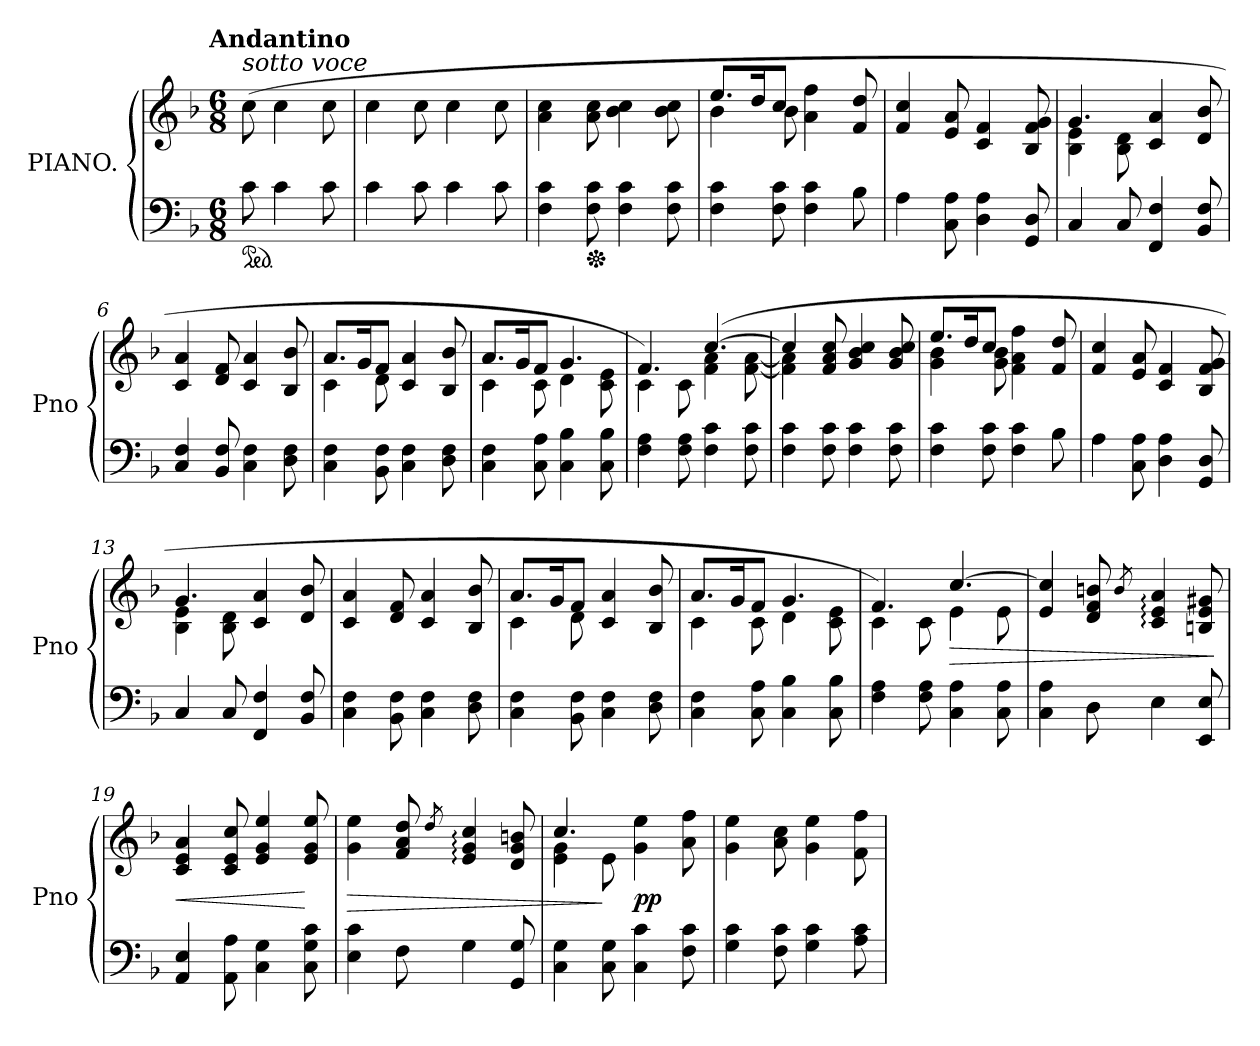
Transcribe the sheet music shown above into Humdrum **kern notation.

**kern	**kern	**dynam
*part1	*part1	*part1
*staff2	*staff1	*staff1/2
*I"PIANO.	*	*
*I'Pno	*	*
*clefF4	*clefG2	*
*k[b-]	*k[b-]	*
*F:	*F:	*
!!LO:TX:omd:t=Andantino
*M6/8	*M6/8	*
*MM80	*MM80	*
=	=	=
!	!LO:TX:a:i:t=sotto voce	!
*ped	*	*
8c	(>8cc	.
4c	4cc	.
8c	8cc	.
=1	=1	=1
4c	4cc	.
8c	8cc	.
4c	4cc	.
8c	8cc	.
=2	=2	=2
4F 4c	4a 4cc	.
*Xped	*	*
8F 8c	8a 8cc	.
4F 4c	4b- 4cc	.
8F 8c	8b- 8cc	.
=3	=3	=3
*	*^	*
4F 4c	8.eeL	4b-	.
.	16ddK	.	.
8F 8c	8ccJ	8b-	.
4F 4c	4rgggyy	4a 4ff	.
8B-	8f/ 8dd/	8ryy	.
*	*v	*v	*
=4	=4	=4
4A	4f 4cc	.
8C 8A	8e 8a	.
4D 4A	4c 4f	.
8GG 8D	8B- 8f 8g	.
=5	=5	=5
*	*^	*
4C	4.g	4B- 4e	.
8C	.	8B- 8d	.
4FF 4F	4c 4a	4.rFyy	.
8BB-/ 8F/	8d 8b-	.	.
*	*v	*v	*
=6	=6	=6
4C/ 4F/	4c 4a	.
8BB-/ 8F/	8d 8f	.
4C 4F	4c 4a	.
8D 8F	8B- 8b-	.
=7	=7	=7
*	*^	*
4C 4F	8.aL	4c	.
.	16gK	.	.
8BB- 8F	8fJ	8d	.
4C 4F	4c 4a	4.rFyy	.
8D 8F	8B- 8b-	.	.
=8	=8	=8	=8
4C 4F	8.aL	4c	.
.	16gK	.	.
8C 8A	8fJ	8c	.
4C 4B-	4.g	4d	.
8C 8B-	.	8c 8e	.
=9	=9	=9	=9
4F 4A	4.f)	4c	.
8F 8A	.	8c	.
4F 4c	(>[4.cc	4f 4a	.
8F 8c	.	[8f [8a	.
=10	=10	=10	=10
4F 4c	4cc]	4f] 4a]	.
8F 8c	8f 8a 8cc	8rAyy	.
4F 4c	4g 4b- 4cc	4.rAyy	.
8F 8c	8g 8b- 8cc	.	.
=11	=11	=11	=11
4F 4c	8.eeL	4g 4b-	.
.	16ddK	.	.
8F 8c	8ccJ	8g 8b-	.
4F 4c	4f\ 4a\ 4ff\	4.rcyy	.
8B-	8f 8dd	.	.
*	*v	*v	*
=12	=12	=12
4A	4f 4cc	.
8C 8A	8e 8a	.
4D 4A	4c 4f	.
8GG 8D	8B- 8f 8g	.
=13	=13	=13
*	*^	*
4C	4.g	4B- 4e	.
8C	.	8B- 8d	.
4FF 4F	4c 4a	4.rAyy	.
8BB-/ 8F/	8d 8b-	.	.
*	*v	*v	*
=14	=14	=14
4C 4F	4c 4a	.
8BB- 8F	8d 8f	.
4C 4F	4c 4a	.
8D 8F	8B- 8b-	.
=15	=15	=15
*	*^	*
4C 4F	8.aL	4c	.
.	16gK	.	.
8BB- 8F	8fJ	8d	.
4C 4F	4c 4a	4.rFyy	.
8D 8F	8B- 8b-	.	.
=16	=16	=16	=16
4C 4F	8.aL	4c	.
.	16gK	.	.
8C 8A	8fJ	8c	.
4C 4B-	4.g	4d	.
8C 8B-	.	8c 8e	.
=17	=17	=17	=17
4F 4A	4.f)	4c	.
8F 8A	.	8c	.
4C 4A	[4.cc	4e	>
8C 8A	.	8e	.
*	*v	*v	*
=18	=18	=18
4C 4A	4e 4cc]	.
8D	8d 8f 8bn	.
.	8qb/	.
4E	4c: 4e: 4a:	.
8EE 8E	8Bn 8e 8g#X	.
.	.	]
=19	=19	=19
4AA 4E	4c 4e 4a	<
8AA 8A	8c 8e 8cc	.
4C 4G	4e 4g 4ee	.
8C 8G 8c	8e 8g 8ee	[
=20	=20	=20
4E 4c	4g 4ee	>
8F	8f 8a 8dd	.
.	8qdd/	.
4G	4e: 4g: 4cc:	.
8GG 8G	8d 8g 8bn	.
=21	=21	=21
*	*^	*
4C 4G	4.cc	4e 4g	.
8C 8G	.	8e	]
4C 4c	4.rgggyy	4g 4ee	pp
8F 8c	.	8a 8ff	.
*	*v	*v	*
=22	=22	=22
4G 4c	4g 4ee	.
8F 8c	8a 8cc	.
4G 4c	4g 4ee	.
8A 8c	8f 8ff	.
=	=	=
*-	*-	*-
